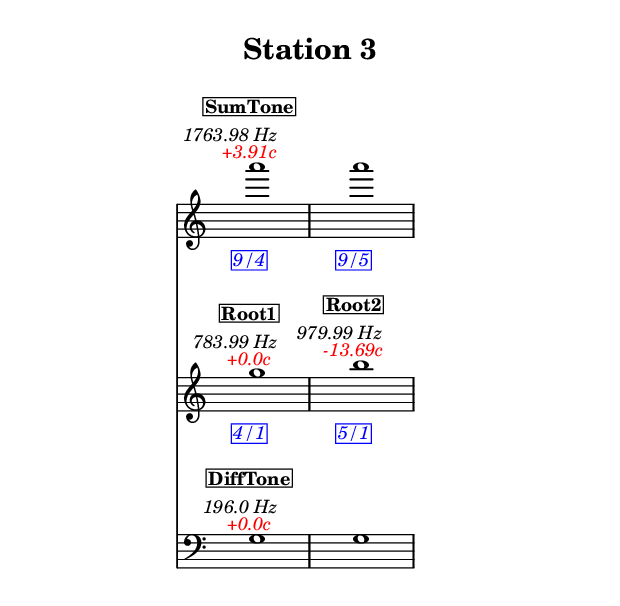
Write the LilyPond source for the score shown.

\version "2.20.0"
\language "english"

#(set-default-paper-size "a6" 'portrait)
#(set-global-staff-size 16)

\header {
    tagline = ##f
    title = \markup {
        \pad-around
            #3
            "Station 3"
        }
}

\layout {
    indent = #25
}

\paper {
    systems-per-page = 1
}

\score {
    \new Score
    <<
        \new Staff
        \with
        {
            \remove Time_signature_engraver
        }
        {
            \clef "treble"
            a'''1
            - \tweak color #red
            ^ \markup {
                \halign
                    #0
                    \italic
                        {
                            +3.91c
                        }
                }
            ^ \markup {
                \halign
                    #1
                    \italic
                        {
                            1763.98
                            Hz
                        }
                }
            ^ \markup {
                \pad-around
                    #1
                    \box
                        \vcenter
                            \halign
                                #0
                                \bold
                                    {
                                        SumTone
                                    }
                }
            - \tweak color #blue
            _ \markup {
                \pad-around
                    #1
                    \box
                        \halign
                            #0
                            \italic
                                {
                                    9/4
                                }
                }
            \override Score.NonMusicalPaperColumn.padding = #5
            \clef "treble"
            a'''1
            - \tweak color #blue
            _ \markup {
                \pad-around
                    #1
                    \box
                        \halign
                            #0
                            \italic
                                {
                                    9/5
                                }
                }
        }
        \new Staff
        \with
        {
            \remove Time_signature_engraver
        }
        {
            \clef "treble"
            g''1
            - \tweak color #red
            ^ \markup {
                \halign
                    #0
                    \italic
                        {
                            +0.0c
                        }
                }
            ^ \markup {
                \halign
                    #1
                    \italic
                        {
                            783.99
                            Hz
                        }
                }
            ^ \markup {
                \pad-around
                    #1
                    \box
                        \vcenter
                            \halign
                                #0
                                \bold
                                    {
                                        Root1
                                    }
                }
            - \tweak color #blue
            _ \markup {
                \pad-around
                    #1
                    \box
                        \halign
                            #0
                            \italic
                                {
                                    4/1
                                }
                }
            \clef "treble"
            b''1
            - \tweak color #red
            ^ \markup {
                \halign
                    #0
                    \italic
                        {
                            -13.69c
                        }
                }
            ^ \markup {
                \halign
                    #1
                    \italic
                        {
                            979.99
                            Hz
                        }
                }
            ^ \markup {
                \pad-around
                    #1
                    \box
                        \vcenter
                            \halign
                                #0
                                \bold
                                    {
                                        Root2
                                    }
                }
            - \tweak color #blue
            _ \markup {
                \pad-around
                    #1
                    \box
                        \halign
                            #0
                            \italic
                                {
                                    5/1
                                }
                }
        }
        \new Staff
        \with
        {
            \remove Time_signature_engraver
        }
        {
            \clef "bass"
            g1
            - \tweak color #red
            ^ \markup {
                \halign
                    #0
                    \italic
                        {
                            +0.0c
                        }
                }
            ^ \markup {
                \halign
                    #1
                    \italic
                        {
                            196.0
                            Hz
                        }
                }
            ^ \markup {
                \pad-around
                    #1
                    \box
                        \vcenter
                            \halign
                                #0
                                \bold
                                    {
                                        DiffTone
                                    }
                }
            \clef "bass"
            g1
        }
    >>
}